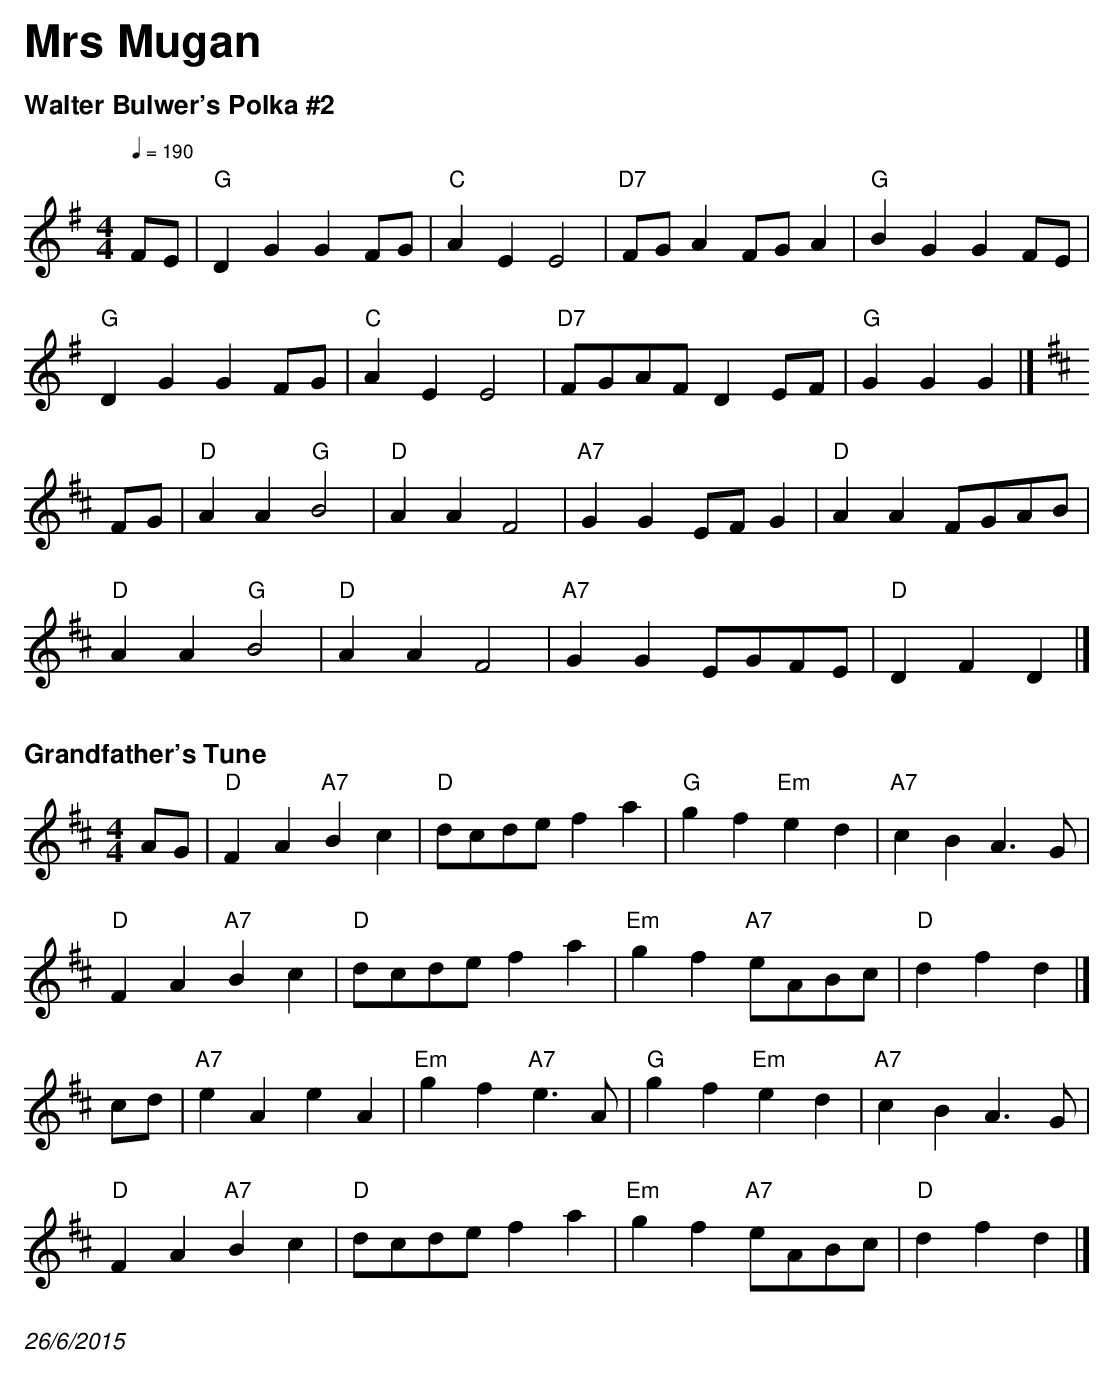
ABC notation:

X:1
%%textfont Helvetica-Italic 12
T:Mrs Mugan
M:4/4
T:Walter Bulwer's Polka #2
Q:1/4=190
K:G
FE|"G"D2G2G2FG|"C"A2E2E4|"D7"FGA2FGA2|"G"B2G2G2FE|
"G"D2G2G2FG|"C"A2E2E4|"D7"FGAF D2 EF|"G"G2G2G2|]
K:D
FG|"D"A2A2"G"B4 |"D"A2A2 F4|"A7"G2G2 EF G2|"D"A2A2 FGAB|
"D"A2A2"G"B4|"D"A2A2 F4|"A7"G2G2 EGFE|"D"D2F2D2|]
T:Grandfather's Tune
C:Trad.
O:England
M:4/4
K:D
AG|"D"F2A2 "A7"B2c2|"D"dcde f2 a2|"G"g2f2 "Em"e2d2|"A7"c2B2 A2>G2|
"D"F2A2 "A7"B2c2|"D"dcde f2 a2|"Em"g2f2 "A7"eABc|"D"d2f2 d2|]
cd|"A7"e2A2e2A2|"Em"g2f2 "A7"e2>A2|"G"g2f2 "Em"e2d2|"A7"c2B2 A2>G2|
"D"F2A2 "A7"B2c2|"D"dcde f2 a2|"Em"g2f2 "A7"eABc|"D"d2f2 d2|]
